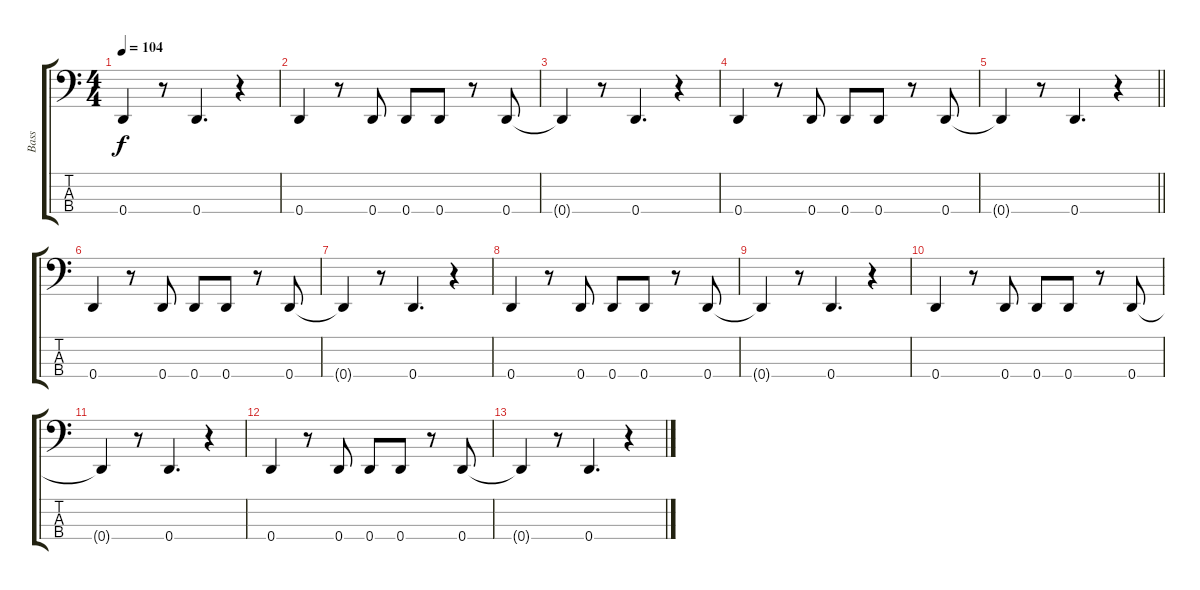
\track ("Bass" "Bass") {instrument electricbassfinger}
\staff {score tabs}
\tuning (G2 D2 A1 D1) {hide}
\ts (4 4)
\tempo 104
\clef f4
\ks c
0.4{t}.4{dy f} r.8 0.4.4{d} r.4 |
0.4.4 r.8 0.4.8 0.4.8 0.4.8 r.8 0.4.8 |
0.4{t}.4 r.8 0.4.4{d} r.4 |
0.4.4 r.8 0.4.8 0.4.8 0.4.8 r.8 0.4.8 |
\barLineRight lightlight
0.4{t}.4 r.8 0.4.4{d} r.4 |
\section ("" "")
0.4.4 r.8 0.4.8 0.4.8 0.4.8 r.8 0.4.8 |
0.4{t}.4 r.8 0.4.4{d} r.4 |
0.4.4 r.8 0.4.8 0.4.8 0.4.8 r.8 0.4.8 |
0.4{t}.4 r.8 0.4.4{d} r.4 |
0.4.4 r.8 0.4.8 0.4.8 0.4.8 r.8 0.4.8 |
0.4{t}.4 r.8 0.4.4{d} r.4 |
0.4.4 r.8 0.4.8 0.4.8 0.4.8 r.8 0.4.8 |
0.4{t}.4 r.8 0.4.4{d} r.4
